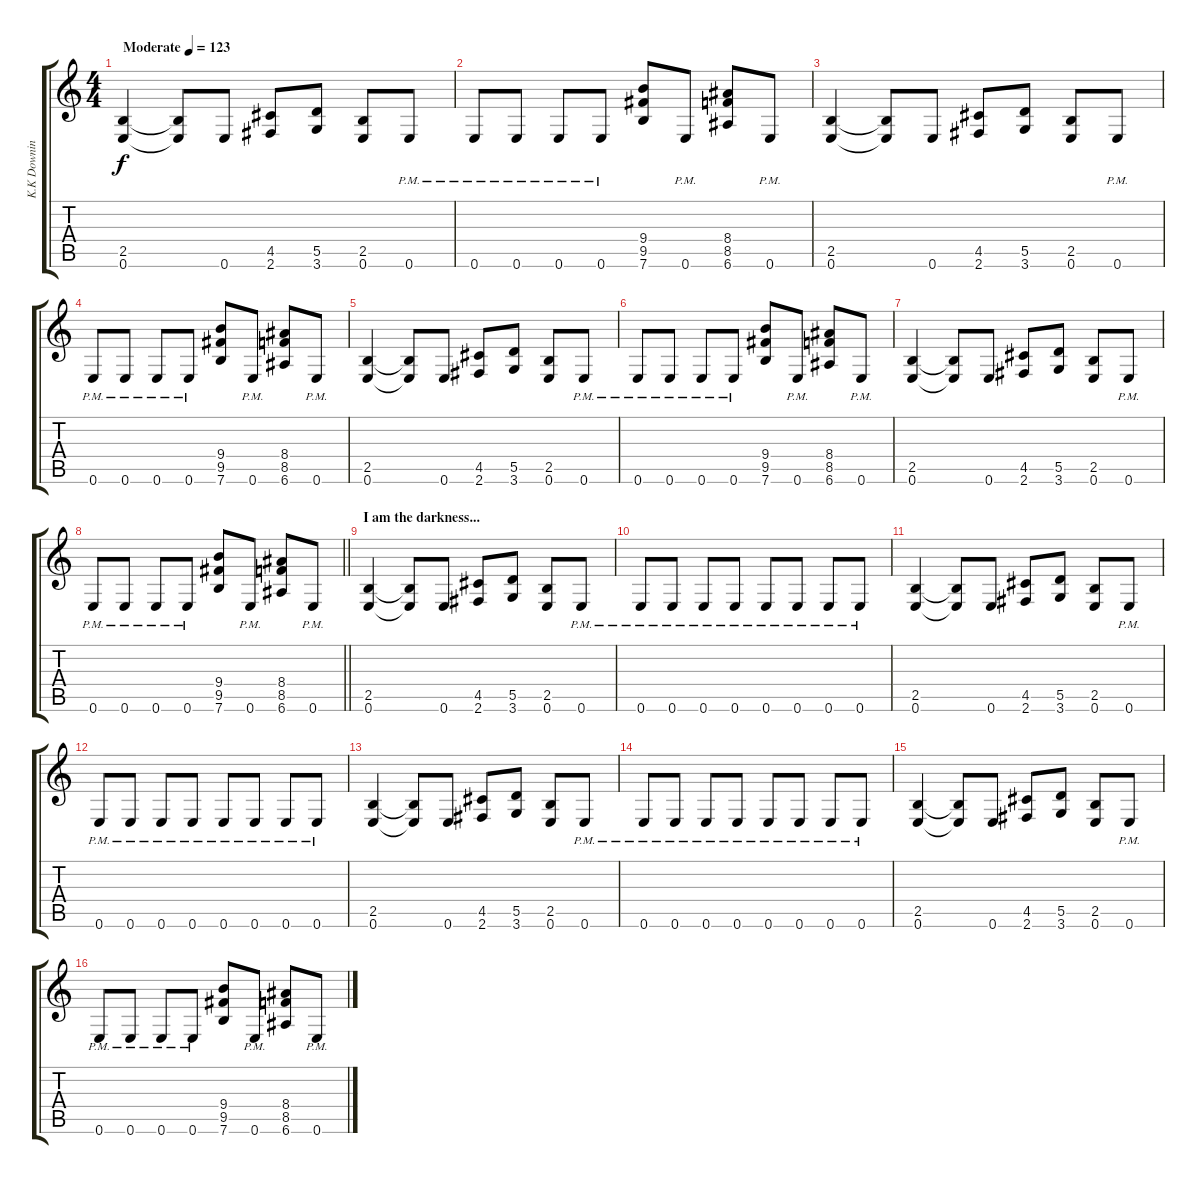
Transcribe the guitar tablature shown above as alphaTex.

\track ("K.K Downing" "K.K Downin") {instrument overdrivenguitar}
\staff {score tabs}
\tuning (E4 B3 G3 D3 A2 E2) {hide}
\ts (4 4)
\tempo (123 "Moderate")
\clef g2
\ks c
(2.5 0.6).4{dy f instrument overdrivenguitar} (2.5{t} 0.6{t}).8 0.6.8 (4.5 2.6).8 (5.5 3.6).8 (2.5 0.6).8 0.6{pm}.8 |
0.6{pm}.8 0.6{pm}.8 0.6{pm}.8 0.6{pm}.8 (9.4 9.5 7.6).8 0.6{pm}.8 (8.4 8.5 6.6).8 0.6{pm}.8 |
(2.5 0.6).4 (2.5{t} 0.6{t}).8 0.6.8 (4.5 2.6).8 (5.5 3.6).8 (2.5 0.6).8 0.6{pm}.8 |
0.6{pm}.8 0.6{pm}.8 0.6{pm}.8 0.6{pm}.8 (9.4 9.5 7.6).8 0.6{pm}.8 (8.4 8.5 6.6).8 0.6{pm}.8 |
(2.5 0.6).4 (2.5{t} 0.6{t}).8 0.6.8 (4.5 2.6).8 (5.5 3.6).8 (2.5 0.6).8 0.6{pm}.8 |
0.6{pm}.8 0.6{pm}.8 0.6{pm}.8 0.6{pm}.8 (9.4 9.5 7.6).8 0.6{pm}.8 (8.4 8.5 6.6).8 0.6{pm}.8 |
(2.5 0.6).4 (2.5{t} 0.6{t}).8 0.6.8 (4.5 2.6).8 (5.5 3.6).8 (2.5 0.6).8 0.6{pm}.8 |
\barLineRight lightlight
0.6{pm}.8 0.6{pm}.8 0.6{pm}.8 0.6{pm}.8 (9.4 9.5 7.6).8 0.6{pm}.8 (8.4 8.5 6.6).8 0.6{pm}.8 |
\section ("" "I am the darkness...")
(2.5 0.6).4 (2.5{t} 0.6{t}).8 0.6.8 (4.5 2.6).8 (5.5 3.6).8 (2.5 0.6).8 0.6{pm}.8 |
0.6{pm}.8 0.6{pm}.8 0.6{pm}.8 0.6{pm}.8 0.6{pm}.8 0.6{pm}.8 0.6{pm}.8 0.6{pm}.8 |
(2.5 0.6).4 (2.5{t} 0.6{t}).8 0.6.8 (4.5 2.6).8 (5.5 3.6).8 (2.5 0.6).8 0.6{pm}.8 |
0.6{pm}.8 0.6{pm}.8 0.6{pm}.8 0.6{pm}.8 0.6{pm}.8 0.6{pm}.8 0.6{pm}.8 0.6{pm}.8 |
(2.5 0.6).4 (2.5{t} 0.6{t}).8 0.6.8 (4.5 2.6).8 (5.5 3.6).8 (2.5 0.6).8 0.6{pm}.8 |
0.6{pm}.8 0.6{pm}.8 0.6{pm}.8 0.6{pm}.8 0.6{pm}.8 0.6{pm}.8 0.6{pm}.8 0.6{pm}.8 |
(2.5 0.6).4 (2.5{t} 0.6{t}).8 0.6.8 (4.5 2.6).8 (5.5 3.6).8 (2.5 0.6).8 0.6{pm}.8 |
0.6{pm}.8 0.6{pm}.8 0.6{pm}.8 0.6{pm}.8 (9.4 9.5 7.6).8 0.6{pm}.8 (8.4 8.5 6.6).8 0.6{pm}.8
